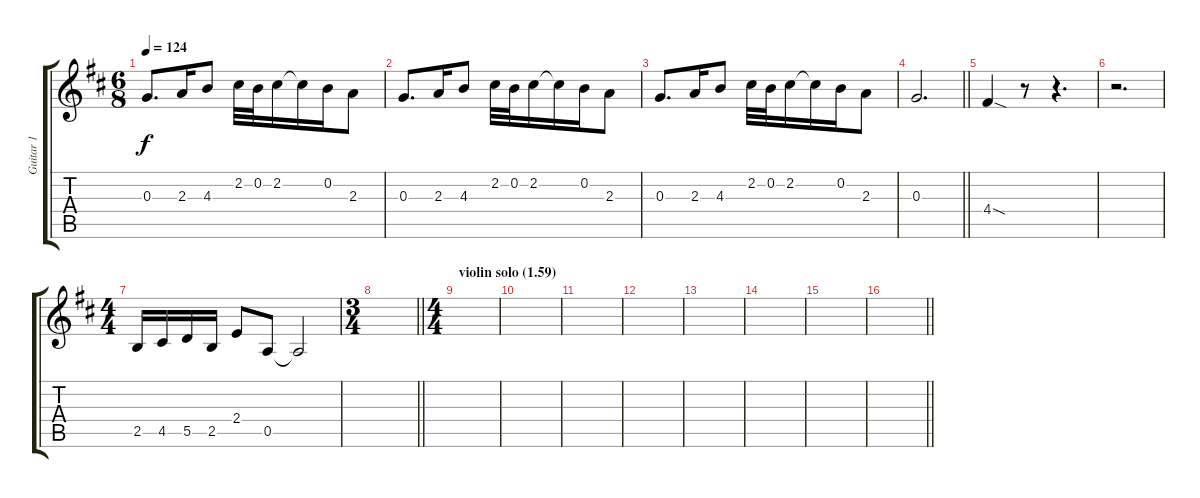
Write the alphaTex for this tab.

\track ("Guitar 1" "Guitar 1") {instrument distortionguitar}
\staff {score tabs}
\tuning (E4 B3 G3 D3 A2 E2) {hide}
\ts (6 8)
\tempo 124
\clef g2
\ks d
0.3.8{d dy f} 2.3.16 4.3.8 2.2.32 0.2.32 2.2.16 2.2{t}.16 0.2.16 2.3.8 |
0.3.8{d} 2.3.16 4.3.8 2.2.32 0.2.32 2.2.16 2.2{t}.16 0.2.16 2.3.8 |
0.3.8{d} 2.3.16 4.3.8 2.2.32 0.2.32 2.2.16 2.2{t}.16 0.2.16 2.3.8 |
\barLineRight lightlight
0.3.2{d} |
4.4{sod}.4 r.8 r.4{d} |
r.2{d} |
\ts (4 4)
2.5.16 4.5.16 5.5.16 2.5.16 2.4.8 0.5.8 0.5{t}.2 |
\ts (3 4)
\barLineRight lightlight
|
\ts (4 4)
\section ("" "violin solo (1.59)")
|
|
|
|
|
|
|
\barLineRight lightlight
